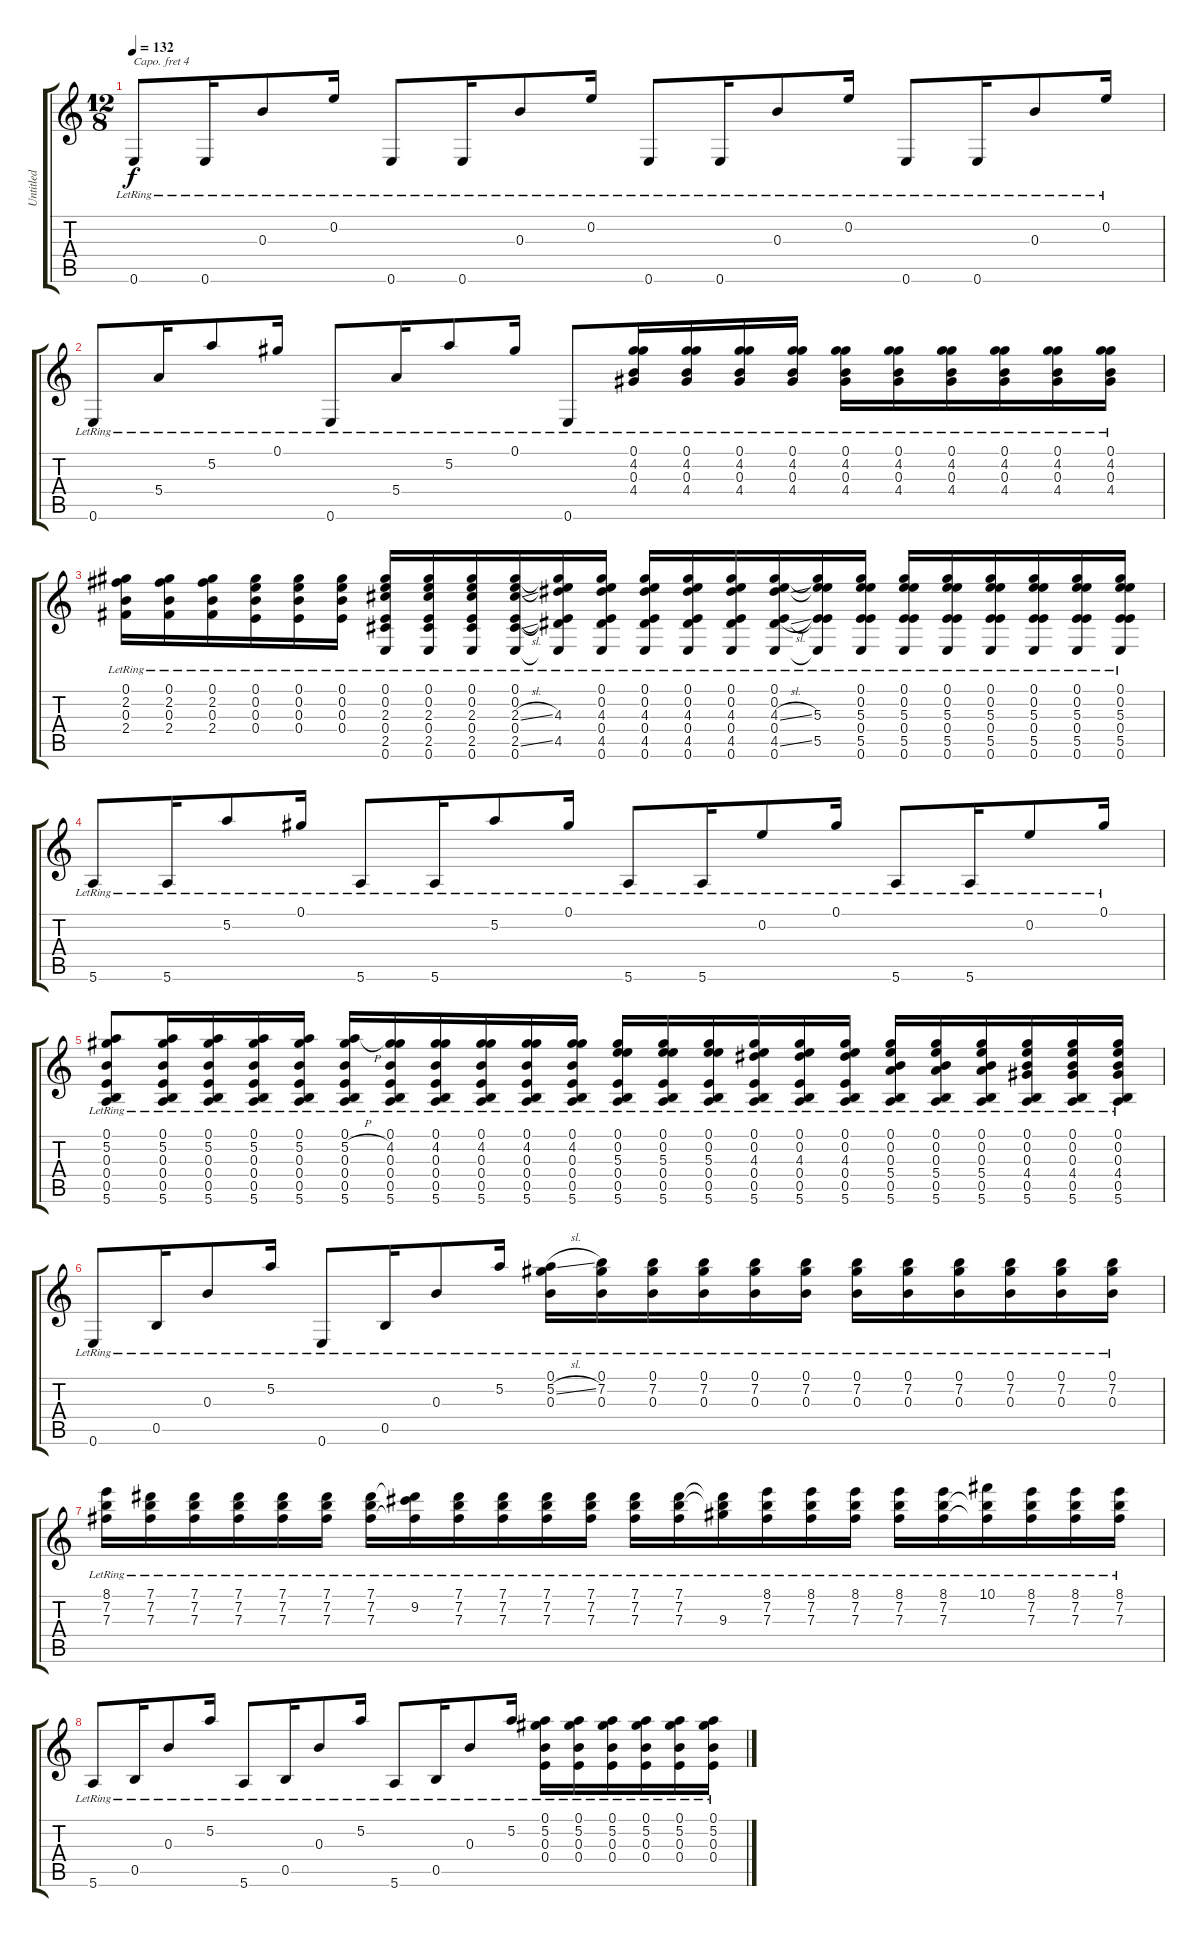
\track ("Untitled" "Untitled") {instrument acousticguitarsteel}
\staff {score tabs}
\capo 4
\tuning (E4 C4 G3 C3 G2 C2) {hide}
\ts (12 8)
\tempo 132
\clef g2
\ks c
0.6{lr}.8{dy f} 0.6{lr}.16 0.3{lr}.8 0.2{lr}.16 0.6{lr}.8 0.6{lr}.16 0.3{lr}.8 0.2{lr}.16 0.6{lr}.8 0.6{lr}.16 0.3{lr}.8 0.2{lr}.16 0.6{lr}.8 0.6{lr}.16 0.3{lr}.8 0.2{lr}.16 |
0.6{lr}.8 5.4{lr}.16 5.2{lr}.8 0.1{lr}.16 0.6{lr}.8 5.4{lr}.16 5.2{lr}.8 0.1{lr}.16 0.6{lr}.8 (0.1{lr} 4.2{lr} 0.3{lr} 4.4{lr}).16 (0.1{lr} 4.2{lr} 0.3{lr} 4.4{lr}).16 (0.1{lr} 4.2{lr} 0.3{lr} 4.4{lr}).16 (0.1{lr} 4.2{lr} 0.3{lr} 4.4{lr}).16 (0.1{lr} 4.2{lr} 0.3{lr} 4.4{lr}).16 (0.1{lr} 4.2{lr} 0.3{lr} 4.4{lr}).16 (0.1{lr} 4.2{lr} 0.3{lr} 4.4{lr}).16 (0.1{lr} 4.2{lr} 0.3{lr} 4.4{lr}).16 (0.1{lr} 4.2{lr} 0.3{lr} 4.4{lr}).16 (0.1{lr} 4.2{lr} 0.3{lr} 4.4{lr}).16 |
(0.1{lr} 2.2{lr} 0.3{lr} 2.4{lr}).16 (0.1{lr} 2.2{lr} 0.3{lr} 2.4{lr}).16 (0.1{lr} 2.2{lr} 0.3{lr} 2.4{lr}).16 (0.1{lr} 0.2{lr} 0.3{lr} 0.4{lr}).16 (0.1{lr} 0.2{lr} 0.3{lr} 0.4{lr}).16 (0.1{lr} 0.2{lr} 0.3{lr} 0.4{lr}).16 (0.1{lr} 0.2{lr} 2.3{lr} 0.4{lr} 2.5{lr} 0.6{lr}).16 (0.1{lr} 0.2{lr} 2.3{lr} 0.4{lr} 2.5{lr} 0.6{lr}).16 (0.1{lr} 0.2{lr} 2.3{lr} 0.4{lr} 2.5{lr} 0.6{lr}).16 (0.1{lr} 0.2{lr} 2.3{sl lr} 0.4{lr} 2.5{sl lr} 0.6{lr}).16 (0.1{t} 0.2{t} 4.3{lr} 0.4{t} 4.5{lr} 0.6{t}).16 (0.1{lr} 0.2{lr} 4.3{lr} 0.4{lr} 4.5{lr} 0.6{lr}).16 (0.1{lr} 0.2{lr} 4.3{lr} 0.4{lr} 4.5{lr} 0.6{lr}).16 (0.1{lr} 0.2{lr} 4.3{lr} 0.4{lr} 4.5{lr} 0.6{lr}).16 (0.1{lr} 0.2{lr} 4.3{lr} 0.4{lr} 4.5{lr} 0.6{lr}).16 (0.1{lr} 0.2{lr} 4.3{sl lr} 0.4{lr} 4.5{sl lr} 0.6{lr}).16 (0.1{t} 0.2{t} 5.3{lr} 0.4{t} 5.5{lr} 0.6{t}).16 (0.1{lr} 0.2{lr} 5.3{lr} 0.4{lr} 5.5{lr} 0.6{lr}).16 (0.1{lr} 0.2{lr} 5.3{lr} 0.4{lr} 5.5{lr} 0.6{lr}).16 (0.1{lr} 0.2{lr} 5.3{lr} 0.4{lr} 5.5{lr} 0.6{lr}).16 (0.1{lr} 0.2{lr} 5.3{lr} 0.4{lr} 5.5{lr} 0.6{lr}).16 (0.1{lr} 0.2{lr} 5.3{lr} 0.4{lr} 5.5{lr} 0.6{lr}).16 (0.1{lr} 0.2{lr} 5.3{lr} 0.4{lr} 5.5{lr} 0.6{lr}).16 (0.1{lr} 0.2{lr} 5.3{lr} 0.4{lr} 5.5{lr} 0.6{lr}).16 |
5.6{lr}.8 5.6{lr}.16 5.2{lr}.8 0.1{lr}.16 5.6{lr}.8 5.6{lr}.16 5.2{lr}.8 0.1{lr}.16 5.6{lr}.8 5.6{lr}.16 0.2{lr}.8 0.1{lr}.16 5.6{lr}.8 5.6{lr}.16 0.2{lr}.8 0.1{lr}.16 |
(0.1{lr} 5.2{lr} 0.3{lr} 0.4{lr} 0.5{lr} 5.6{lr}).8 (0.1{lr} 5.2{lr} 0.3{lr} 0.4{lr} 0.5{lr} 5.6{lr}).16 (0.1{lr} 5.2{lr} 0.3{lr} 0.4{lr} 0.5{lr} 5.6{lr}).16 (0.1{lr} 5.2{lr} 0.3{lr} 0.4{lr} 0.5{lr} 5.6{lr}).16 (0.1{lr} 5.2{lr} 0.3{lr} 0.4{lr} 0.5{lr} 5.6{lr}).16 (0.1{lr} 5.2{h lr} 0.3{lr} 0.4{lr} 0.5{lr} 5.6{lr}).16 (0.1{lr} 4.2{lr} 0.3{lr} 0.4{lr} 0.5{lr} 5.6{lr}).16 (0.1{lr} 4.2{lr} 0.3{lr} 0.4{lr} 0.5{lr} 5.6{lr}).16 (0.1{lr} 4.2{lr} 0.3{lr} 0.4{lr} 0.5{lr} 5.6{lr}).16 (0.1{lr} 4.2{lr} 0.3{lr} 0.4{lr} 0.5{lr} 5.6{lr}).16 (0.1{lr} 4.2{lr} 0.3{lr} 0.4{lr} 0.5{lr} 5.6{lr}).16 (0.1{lr} 0.2{lr} 5.3{lr} 0.4{lr} 0.5{lr} 5.6{lr}).16 (0.1{lr} 0.2{lr} 5.3{lr} 0.4{lr} 0.5{lr} 5.6{lr}).16 (0.1{lr} 0.2{lr} 5.3{lr} 0.4{lr} 0.5{lr} 5.6{lr}).16 (0.1{lr} 0.2{lr} 4.3{lr} 0.4{lr} 0.5{lr} 5.6{lr}).16 (0.1{lr} 0.2{lr} 4.3{lr} 0.4{lr} 0.5{lr} 5.6{lr}).16 (0.1{lr} 0.2{lr} 4.3{lr} 0.4{lr} 0.5{lr} 5.6{lr}).16 (0.1{lr} 0.2{lr} 0.3{lr} 5.4{lr} 0.5{lr} 5.6{lr}).16 (0.1{lr} 0.2{lr} 0.3{lr} 5.4{lr} 0.5{lr} 5.6{lr}).16 (0.1{lr} 0.2{lr} 0.3{lr} 5.4{lr} 0.5{lr} 5.6{lr}).16 (0.1{lr} 0.2{lr} 0.3{lr} 4.4{lr} 0.5{lr} 5.6{lr}).16 (0.1{lr} 0.2{lr} 0.3{lr} 4.4{lr} 0.5{lr} 5.6{lr}).16 (0.1{lr} 0.2{lr} 0.3{lr} 4.4{lr} 0.5{lr} 5.6{lr}).16 |
0.6{lr}.8 0.5{lr}.16 0.3{lr}.8 5.2{lr}.16 0.6{lr}.8 0.5{lr}.16 0.3{lr}.8 5.2{lr}.16 (0.1{lr} 5.2{sl lr} 0.3{lr}).16 (0.1{lr} 7.2{lr} 0.3{lr}).16 (0.1{lr} 7.2{lr} 0.3{lr}).16 (0.1{lr} 7.2{lr} 0.3{lr}).16 (0.1{lr} 7.2{lr} 0.3{lr}).16 (0.1{lr} 7.2{lr} 0.3{lr}).16 (0.1{lr} 7.2{lr} 0.3{lr}).16 (0.1{lr} 7.2{lr} 0.3{lr}).16 (0.1{lr} 7.2{lr} 0.3{lr}).16 (0.1{lr} 7.2{lr} 0.3{lr}).16 (0.1{lr} 7.2{lr} 0.3{lr}).16 (0.1{lr} 7.2{lr} 0.3{lr}).16 |
(8.1{lr} 7.2{lr} 7.3{lr}).16 (7.1{lr} 7.2{lr} 7.3{lr}).16 (7.1{lr} 7.2{lr} 7.3{lr}).16 (7.1{lr} 7.2{lr} 7.3{lr}).16 (7.1{lr} 7.2{lr} 7.3{lr}).16 (7.1{lr} 7.2{lr} 7.3{lr}).16 (7.1{lr} 7.2{lr} 7.3{lr}).16 (7.1{t} 9.2{lr} 7.3{t}).16 (7.1{lr} 7.2{lr} 7.3{lr}).16 (7.1{lr} 7.2{lr} 7.3{lr}).16 (7.1{lr} 7.2{lr} 7.3{lr}).16 (7.1{lr} 7.2{lr} 7.3{lr}).16 (7.1{lr} 7.2{lr} 7.3{lr}).16 (7.1{lr} 7.2{lr} 7.3{lr}).16 (7.1{t} 7.2{t} 9.3{lr}).16 (8.1{lr} 7.2{lr} 7.3{lr}).16 (8.1{lr} 7.2{lr} 7.3{lr}).16 (8.1{lr} 7.2{lr} 7.3{lr}).16 (8.1{lr} 7.2{lr} 7.3{lr}).16 (8.1{lr} 7.2{lr} 7.3{lr}).16 (10.1{lr} 7.2{t} 7.3{t}).16 (8.1{lr} 7.2{lr} 7.3{lr}).16 (8.1{lr} 7.2{lr} 7.3{lr}).16 (8.1{lr} 7.2{lr} 7.3{lr}).16 |
5.6{lr}.8 0.5{lr}.16 0.3{lr}.8 5.2{lr}.16 5.6{lr}.8 0.5{lr}.16 0.3{lr}.8 5.2{lr}.16 5.6{lr}.8 0.5{lr}.16 0.3{lr}.8 5.2{lr}.16 (0.1{lr} 5.2{lr} 0.3{lr} 0.4{lr}).16 (0.1{lr} 5.2{lr} 0.3{lr} 0.4{lr}).16 (0.1{lr} 5.2{lr} 0.3{lr} 0.4{lr}).16 (0.1{lr} 5.2{lr} 0.3{lr} 0.4{lr}).16 (0.1{lr} 5.2{lr} 0.3{lr} 0.4{lr}).16 (0.1{lr} 5.2{lr} 0.3{lr} 0.4{lr}).16
